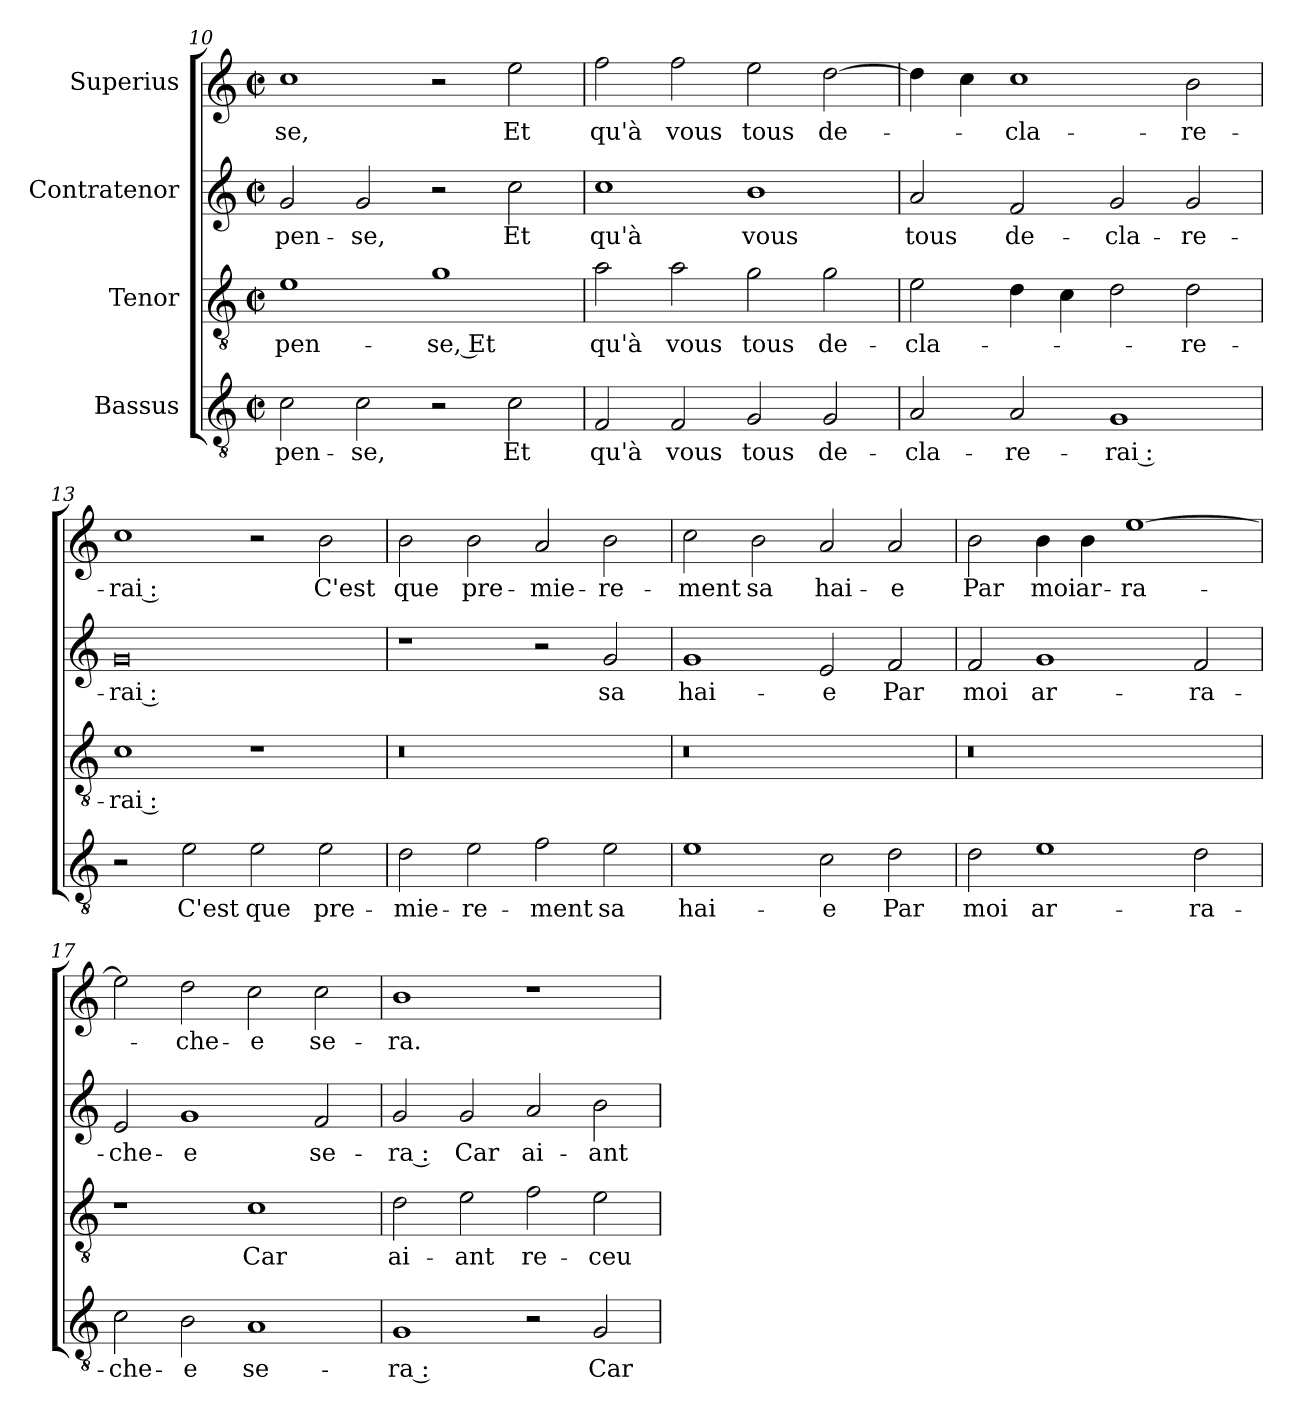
**kern	**text	**kern	**text	**kern	**text	**kern	**text
*part4	*part4	*part3	*part3	*part2	*part2	*part1	*part1
*staff4	*staff4	*staff3	*staff3	*staff2	*staff2	*staff1	*staff1
*I"Bassus	*	*I"Tenor	*	*I"Contratenor	*	*I"Superius	*
!!LO:LB:g=z
*clefGv2	*	*clefGv2	*	*clefG2	*	*clefG2	*
*k[]	*	*k[]	*	*k[]	*	*k[]	*
*C:	*	*C:	*	*C:	*	*C:	*
*M2/2	*	*M2/2	*	*M2/2	*	*M2/2	*
*met(c|)	*	*met(c|)	*	*met(c|)	*	*met(c|)	*
=10	=10	=10	=10	=10	=10	=10	=10
2c\	pen-	1e\	pen-	2g/	pen-	1cc\	-se,
2c\	-se,	.	.	2g/	-se,	.	.
2r	.	1g\	-se, Et	2r	.	2r	.
2c\	Et	.	.	2cc\	Et	2ee\	Et
=11	=11	=11	=11	=11	=11	=11	=11
2F/	qu'à	2a\	qu'à	1cc\	qu'à	2ff\	qu'à
2F/	vous	2a\	vous	.	.	2ff\	vous
2G/	tous	2g\	tous	1b\	vous	2ee\	tous
2G/	de-	2g\	de-	.	.	[2dd\	de-
=12	=12	=12	=12	=12	=12	=12	=12
2A/	-cla-	2e\	-cla-	2a/	tous	4dd\]	.
.	.	.	.	.	.	4cc\	.
2A/	-re-	4d\	.	2f/	de-	1cc\	-cla-
.	.	4c\	.	.	.	.	.
1G/	-rai :	2d\	.	2g/	-cla-	.	.
.	.	2d\	-re-	2g/	-re-	2b\	-re-
=13	=13	=13	=13	=13	=13	=13	=13
2r	.	1c\	-rai :	0g/	-rai :	1cc\	-rai :
2e\	C'est	.	.	.	.	.	.
2e\	que	1r	.	.	.	2r	.
2e\	pre-	.	.	.	.	2b\	C'est
=14	=14	=14	=14	=14	=14	=14	=14
!	!	!LO:N:vis=0	!	!	!	!	!
2d\	-mie-	1r	.	1r	.	2b\	que
2e\	-re-	.	.	.	.	2b\	pre-
2f\	-ment	1ryy	.	2r	.	2a/	-mie-
2e\	sa	.	.	2g/	sa	2b\	-re-
!!LO:LB:g=z
=15	=15	=15	=15	=15	=15	=15	=15
!	!	!LO:N:vis=0	!	!	!	!	!
1e\	hai-	1r	.	1g/	hai-	2cc\	-ment
.	.	.	.	.	.	2b\	sa
2c\	-e	1ryy	.	2e/	-e	2a/	hai-
2d\	Par	.	.	2f/	Par	2a/	-e
=16	=16	=16	=16	=16	=16	=16	=16
!	!	!LO:N:vis=0	!	!	!	!	!
2d\	moi	1r	.	2f/	moi	2b\	Par
1e\	ar-	.	.	1g/	ar-	4b\	moi
.	.	.	.	.	.	4b\	ar-
.	.	1ryy	.	.	.	[1ee\	-ra-
2d\	-ra-	.	.	2f/	-ra-	.	.
=17	=17	=17	=17	=17	=17	=17	=17
2c\	-che-	1r	.	2e/	-che-	2ee\]	.
2B\	-e	.	.	1g/	-e	2dd\	-che-
1A/	se-	1c\	Car	.	.	2cc\	-e
.	.	.	.	2f/	se-	2cc\	se-
=18	=18	=18	=18	=18	=18	=18	=18
1G/	-ra :	2d\	ai-	2g/	-ra :	1b\	-ra.
.	.	2e\	-ant	2g/	Car	.	.
2r	.	2f\	re-	2a/	ai-	1r	.
2G/	Car	2e\	-ceu	2b\	-ant	.	.
=	=	=	=	=	=	=	=
*-	*-	*-	*-	*-	*-	*-	*-
